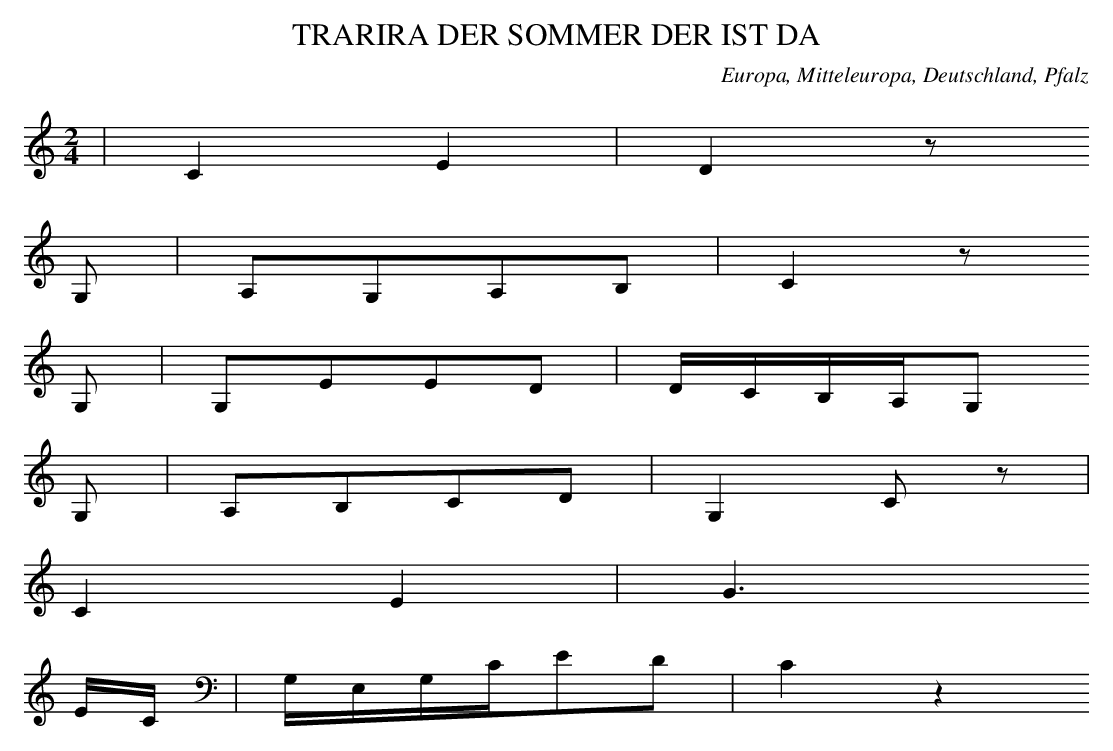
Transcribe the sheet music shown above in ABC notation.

X:1
T: TRARIRA DER SOMMER DER IST DA
O: Europa, Mitteleuropa, Deutschland, Pfalz
M: 2/4
L: 1/16
K: C
 | C4E4 | D4z2
G,2 | A,2G,2A,2B,2 | C4z2
G,2 | G,2E2E2D2 | DCB,A,G,2
G,2 | A,2B,2C2D2 | G,4C2z2 |
C4E4 | G6
EC | G,E,G,CE2D2 | C4z4
